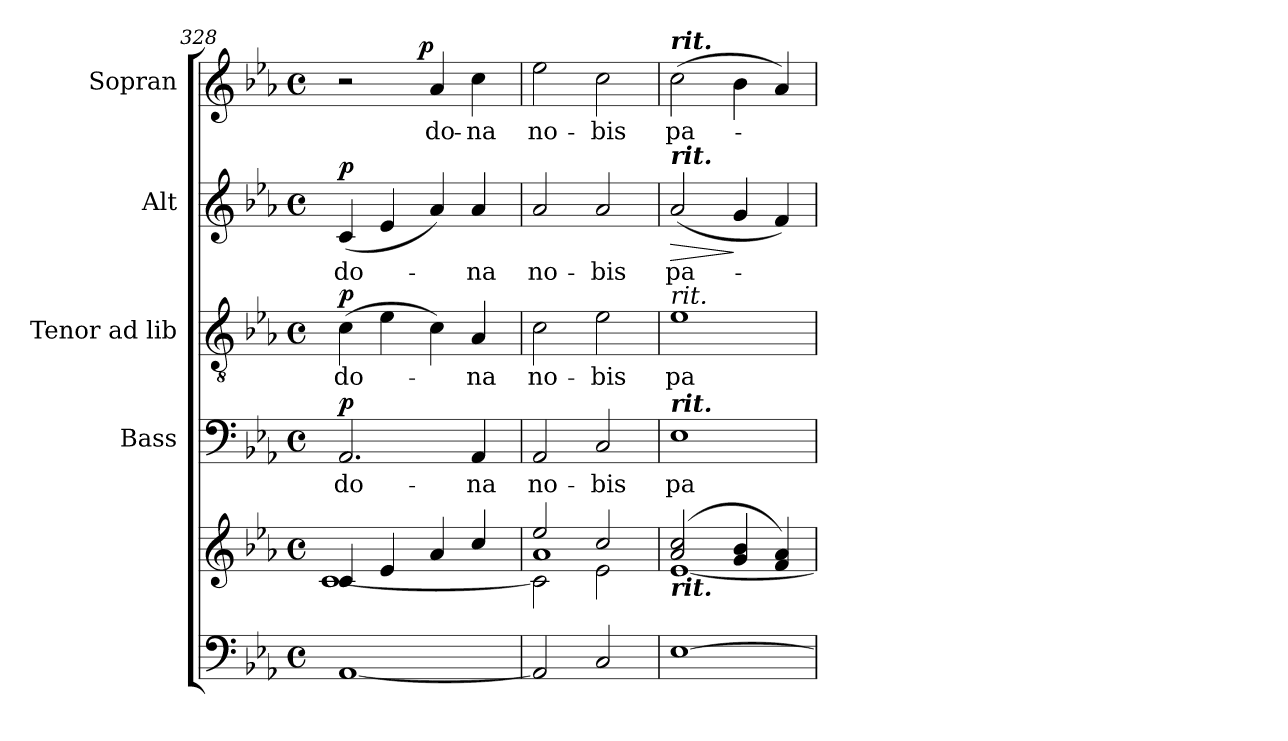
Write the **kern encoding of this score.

**kern	**kern	**kern	**text	**dynam	**kern	**text	**dynam	**kern	**text	**dynam	**kern	**text	**dynam
*part5	*part5	*part4	*part4	*part4	*part3	*part3	*part3	*part2	*part2	*part2	*part1	*part1	*part1
*staff6	*staff5	*staff4	*staff4	*staff4	*staff3	*staff3	*staff3	*staff2	*staff2	*staff2	*staff1	*staff1	*staff1
*	*	*I"Bass	*	*	*I"Tenor ad lib	*	*	*I"Alt	*	*	*I"Sopran	*	*
*	*	*I'B	*	*	*I'T	*	*	*I'A	*	*	*I'S	*	*
*clefF4	*clefG2	*clefF4	*	*	*clefGv2	*	*	*clefG2	*	*	*clefG2	*	*
*k[b-e-a-]	*k[b-e-a-]	*k[b-e-a-]	*	*	*k[b-e-a-]	*	*	*k[b-e-a-]	*	*	*k[b-e-a-]	*	*
*E-:	*E-:	*E-:	*	*	*E-:	*	*	*E-:	*	*	*E-:	*	*
*M4/4	*M4/4	*M4/4	*	*	*M4/4	*	*	*M4/4	*	*	*M4/4	*	*
*met(c)	*met(c)	*met(c)	*	*	*met(c)	*	*	*met(c)	*	*	*met(c)	*	*
=328	=328	=328	=328	=328	=328	=328	=328	=328	=328	=328	=328	=328	=328
*	*^	*	*	*	*	*	*	*	*	*	*	*	*
!	!	!	!	!LO:LY:b	!LO:DY:a	!	!LO:LY:b	!LO:DY:a	!	!LO:LY:b	!LO:DY:a	!	!	!
*	*	*	*	*	*	*	*	*	*	*	*	*^	*	*
[1AA-	4c/	[<1c	2.AA-/	do-	p	(>4c\	do-	p	(<4c/	do-	p	2r	4...ryy	.	.
.	4e-/	.	.	.	.	4e-\	.	.	4e-/	.	.	.	.	.	.
!	!	!	!	!	!	!	!	!	!	!	!	!	!	!	!LO:DY:a
.	.	.	.	.	.	.	.	.	.	.	.	.	2ryy	.	p
!	!	!	!	!	!	!	!	!	!	!	!	!	!	!LO:LY:b	!
.	4a-/	.	.	.	.	4c\)	.	.	4a-/)	.	.	4a-/	.	do-	.
!	!	!	!	!LO:LY:b	!	!	!LO:LY:b	!	!	!LO:LY:b	!	!	!	!LO:LY:b	!
.	4cc/	.	4AA-/	-na	.	4A-/	-na	.	4a-/	-na	.	4cc\	.	-na	.
.	.	.	.	.	.	.	.	.	.	.	.	.	32ryy	.	.
=329	=329	=329	=329	=329	=329	=329	=329	=329	=329	=329	=329	=329	=329	=329	=329
*	*	*^	*	*	*	*	*	*	*	*	*	*	*	*	*
!	!	!	!	!	!LO:LY:b	!	!	!LO:LY:b	!	!	!LO:LY:b	!	!	!	!LO:LY:b	!
*	*	*	*	*	*	*	*	*	*	*	*	*	*v	*v	*	*
2AA-/]	2ee-/	2c\]	1a-	2AA-/	no-	.	2c\	no-	.	2a-/	no-	.	2ee-\	no-	.
!	!	!	!	!	!LO:LY:b	!	!	!LO:LY:b	!	!	!LO:LY:b	!	!	!LO:LY:b	!
2C/	2cc/	2e-\	.	2C/	-bis	.	2e-\	-bis	.	2a-/	-bis	.	2cc\	-bis	.
*	*	*v	*v	*	*	*	*	*	*	*	*	*	*	*	*
=330	=330	=330	=330	=330	=330	=330	=330	=330	=330	=330	=330	=330	=330	=330
!	!	!	!	!	!	!	!	!	!	!	!	!LO:TX:a:Bi:t=rit.	!	!
!	!	!	!	!	!	!	!	!	!LO:TX:a:Bi:t=rit.	!	!	!	!	!
!	!	!	!	!	!	!LO:TX:a:i:t=rit.	!	!	!	!	!	!	!	!
!	!	!	!LO:TX:a:Bi:t=rit.	!	!	!	!	!	!	!	!	!	!	!
!	!LO:TX:b:Bi:t=rit.	!	!	!	!	!	!	!	!	!	!	!	!	!
!	!	!	!	!LO:LY:b	!	!	!LO:LY:b	!	!	!LO:LY:b	!LO:HP:b	!	!LO:LY:b	!
[1E-	(2a-/ 2cc/	[<1e-	1E-	pa-	.	1e-	pa-	.	(<2a-/	pa-	>	(>2cc\	pa-	.
.	4g/ 4b-/	.	.	.	.	.	.	.	4g/	.	]	4b-\	.	.
.	4f/ 4a-/)	.	.	.	.	.	.	.	4f/)	.	.	4a-/)	.	.
*	*v	*v	*	*	*	*	*	*	*	*	*	*	*	*
=	=	=	=	=	=	=	=	=	=	=	=	=	=
*-	*-	*-	*-	*-	*-	*-	*-	*-	*-	*-	*-	*-	*-
